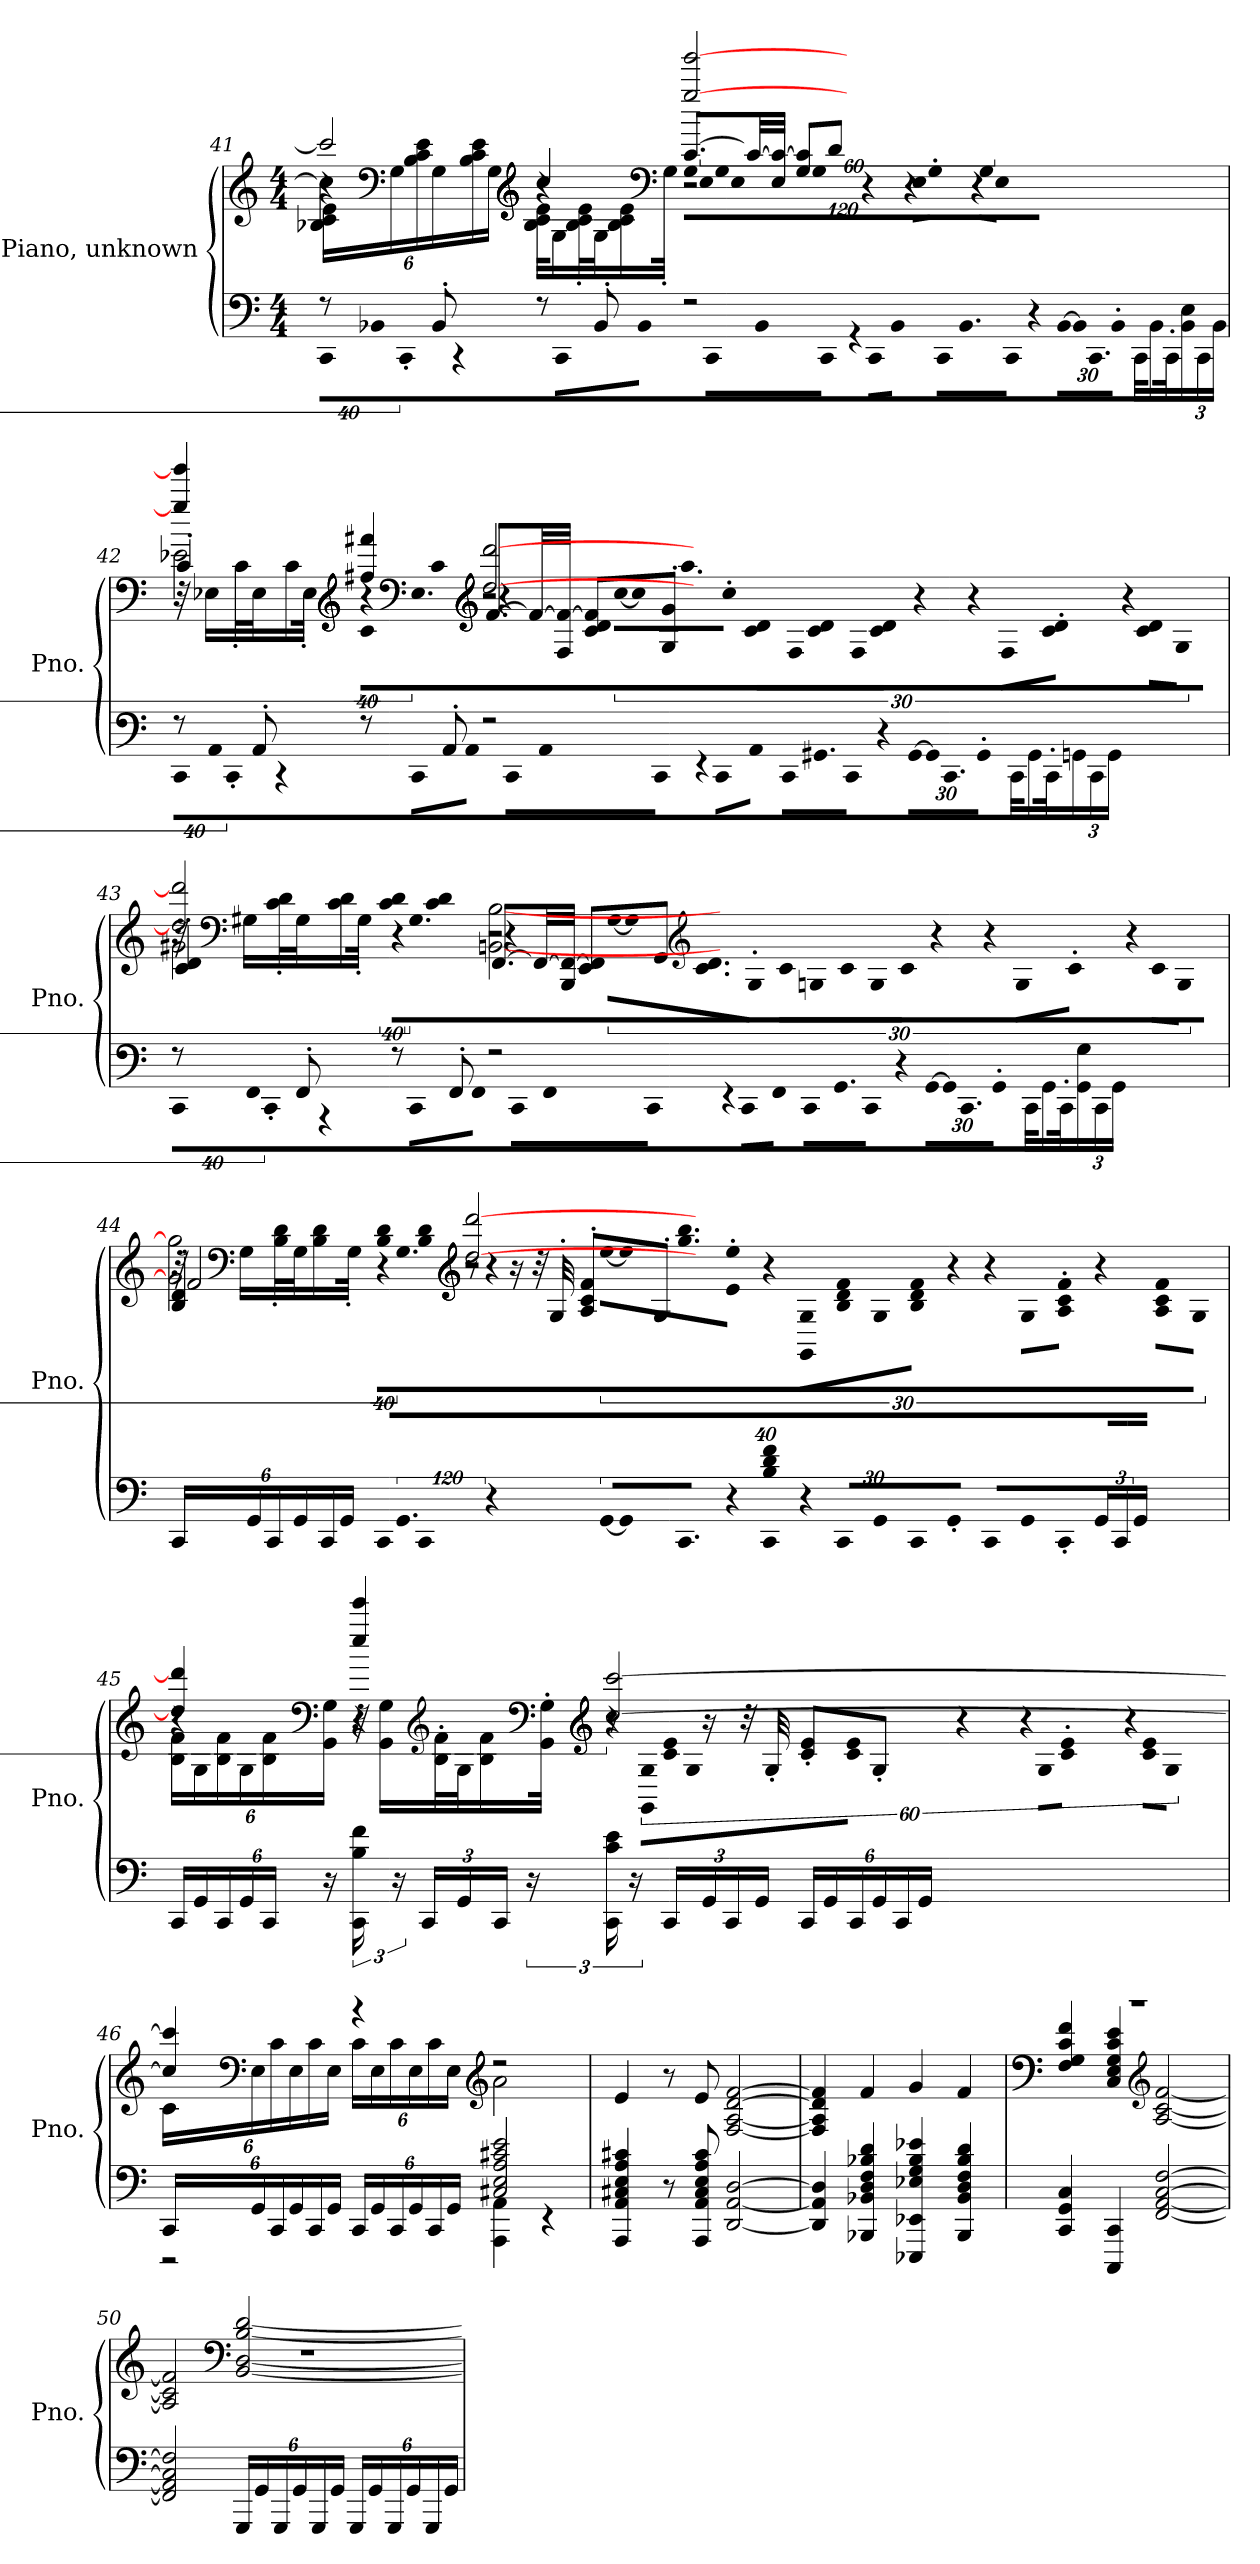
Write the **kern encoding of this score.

**kern	**kern
*part1	*part1
*staff2	*staff1
*I"Piano, unknown	*
*I'Pno.	*
!!LO:PB:g=z
*clefF4	*clefG2
*k[]	*k[]
*M4/4	*M4/4
=41	=41
*^	*
!	!LO:N:vis=32	!
*	*	*^
*	*	*	*^
*	*	*	*	*^
*	*	*	*	*	*Xbrackettup
8r	640%23CC\LLL	2ccc/]	4cc\]	4r	24B-X\ 24c\ 24e\LL
!	!LO:N:vis=32	!	!	!	!
.	640%23BB-X\J	.	.	.	.
*	*	*clefF4	*	*	*
.	.	.	.	.	24G\
!	!LO:N:vis=16	!	!	!	!
.	1920%137CC'\JJ	.	.	.	.
.	.	.	.	.	24B-\ 24c\ 24e\
8BB-'/	.	.	.	.	24G\
!	!LO:N:vis=32	!	!	!	!
.	640%23r	.	.	.	.
.	.	.	.	.	24B-\ 24c\ 24e\
!	!LO:N:vis=32	!	!	!	!
.	640%23CC\LLL	.	.	.	.
.	.	.	.	.	24G\JJ
!	!LO:N:vis=32	!	!	!	!
.	640%23BB-\JJJ	.	.	.	.
*	*	*clefG2	*	*	*
8r	.	.	4r	4cc/	32B-\ 32c\ 32e\KLL
!	!LO:N:vis=32	!	!	!	!
.	640%23CC\LLL	.	.	.	.
.	.	.	.	.	16G\
!	!LO:N:vis=32	!	!	!	!
.	640%23BB-\	.	.	.	.
!	!LO:N:vis=32	!	!	!	!
.	640%23CC\JJJ	.	.	.	.
.	.	.	.	.	32B-\' 32c\' 32e\'L
!	!LO:N:vis=16	!	!	!	!
.	1920%137r	.	.	.	.
8BB-'/	.	.	.	.	32G\J
.	.	.	.	.	16B-\ 16c\ 16e\
!	!LO:N:vis=32	!	!	!	!
.	640%23CC\LLL	.	.	.	.
!	!LO:N:vis=32	!	!	!	!
.	640%23BB-\JJJ	.	.	.	.
*	*	*clefF4	*	*	*
.	.	.	.	.	32G'\JJk
*	*	*	*	*	*brackettup
!	!	!	!	!	!LO:N:vis=16
2r	.	[2gg/ [2ggg/	2r	[8.c/L	1920%107G\LL
!	!LO:N:vis=32	!	!	!	!
.	640%23CC\LLL	.	.	.	.
!	!LO:N:vis=32.	!	!	!	!
.	1920%103BB-\	.	.	.	.
!	!	!	!	!	!LO:N:vis=32
.	.	.	.	.	1920%53E\L
!	!	!	!	!	!LO:N:vis=32
.	.	.	.	.	1920%53G\J
!	!LO:N:vis=64	!	!	!	!
.	960%17CC\JJJk	.	.	.	.
!	!LO:N:vis=64	!	!	!	!
.	960%17r	.	.	.	.
!	!	!	!	!	!LO:N:vis=16
.	.	.	.	.	1920%107E\
!	!LO:N:vis=64	!	!	!	!
.	[960%17BB-\LLLL	.	.	.	.
!	!LO:N:vis=64	!	!	!	!
.	960%17BB-\J]	.	.	.	.
!	!LO:N:vis=32.	!	!	!	!
.	1920%103CC\	.	.	.	.
!	!	!	!	!	!LO:N:vis=16
.	.	.	.	.	1920%107G\JJ
.	.	.	.	32c/LL_	.
!	!LO:N:vis=32	!	!	!	!
.	640%23BB-'\JJJ	.	.	.	.
.	.	.	.	32E/ 32c/_JJJ	.
!	!	!	!	!	!LO:N:vis=16
.	.	.	.	.	1920%107r
.	.	.	.	8G/ 8c/]L	.
.	32CC\KLL	.	.	.	.
!	!	!	!	!	!LO:N:vis=32
.	.	.	.	.	1920%53r
.	16BB-\	.	.	.	.
!	!	!	!	!	!LO:N:vis=32
.	.	.	.	.	1920%53E\KLL
!	!	!	!	!	!LO:N:vis=16
.	.	.	.	.	1920%107G'\JJ
.	32CC'\K	.	.	.	.
.	.	.	.	8d/J	.
*	*Xbrackettup	*	*	*	*
.	24BB-\ 24E\	.	.	.	.
!	!	!	!	!	!LO:N:vis=32
.	.	.	.	.	1920%53r
!	!	!	!	!	!LO:N:vis=32
.	.	.	.	.	1920%53G\KLL
.	24CC\	.	.	.	.
!	!	!	!	!	!LO:N:vis=16
.	.	.	.	.	1920%107E\JJ
.	24BB-\JJ	.	.	.	.
480ryy	.	480ryy	480ryy	480ryy	480ryy
!!LO:LB:g=z	!!	!!	!!
=42	=42	=42	=42	=42	=42
*	*brackettup	*	*	*	*
!	!LO:N:vis=32	!	!	!	!
8r	640%23CC\LLL	4gg/] 4ggg/]	2e-X\	4c'/	32r
.	.	.	.	.	16E-X\LL
!	!LO:N:vis=32	!	!	!	!
.	640%23AA\J	.	.	.	.
!	!LO:N:vis=16	!	!	!	!
.	1920%137CC'\JJ	.	.	.	.
.	.	.	.	.	32c'\L
8AA'/	.	.	.	.	32E-\J
!	!LO:N:vis=32	!	!	!	!
.	640%23r	.	.	.	.
.	.	.	.	.	16c\
!	!LO:N:vis=32	!	!	!	!
.	640%23CC\LLL	.	.	.	.
!	!LO:N:vis=32	!	!	!	!
.	640%23AA\JJJ	.	.	.	.
.	.	.	.	.	32E-'\JJk
*	*	*clefG2	*	*	*
!	!	!	!	!	!LO:N:vis=32
8r	.	4r	.	4ff#X/ 4fff#X/	640%23c\LLL
!	!LO:N:vis=32	!	!	!	!
.	640%23CC\LLL	.	.	.	.
*	*	*clefF4	*	*	*
!	!	!	!	!	!LO:N:vis=32.
.	.	.	.	.	1920%103E-\
!	!LO:N:vis=32	!	!	!	!
.	640%23AA\	.	.	.	.
!	!LO:N:vis=32	!	!	!	!
.	640%23CC\JJJ	.	.	.	.
!	!	!	!	!	!LO:N:vis=64
.	.	.	.	.	960%17c\JJJk
!	!	!	!	!	!LO:N:vis=64
.	.	.	.	.	960%17r
!	!LO:N:vis=16	!	!	!	!
.	1920%137r	.	.	.	.
!	!	!	!	!	!LO:N:vis=64
8AA'/	.	.	.	.	[960%17E-\LLLL
!	!	!	!	!	!LO:N:vis=64
.	.	.	.	.	960%17E-\J]
.	.	.	.	.	1920ryy
!	!	!	!	!	!LO:N:vis=32.
.	.	.	.	.	1920%103c\
!	!LO:N:vis=32	!	!	!	!
.	640%23CC\LLL	.	.	.	.
!	!	!	!	!	!LO:N:vis=32
.	.	.	.	.	640%23E-'\JJJ
!	!LO:N:vis=32	!	!	!	!
.	640%23AA\JJJ	.	.	.	.
*	*	*clefG2	*	*	*
2r	.	[2dd/ [2ddd/	2r	[8.f/L	.
!	!	!	!	!	!LO:N:vis=16
.	.	.	.	.	1920%107c\ 1920%107d\LL
!	!LO:N:vis=32	!	!	!	!
.	640%23CC\LLL	.	.	.	.
!	!LO:N:vis=32.	!	!	!	!
.	1920%103GG#X\	.	.	.	.
!	!	!	!	!	!LO:N:vis=32
.	.	.	.	.	1920%53F\L
!	!	!	!	!	!LO:N:vis=32
.	.	.	.	.	1920%53c\ 1920%53d\J
!	!LO:N:vis=64	!	!	!	!
.	960%17CC\JJJk	.	.	.	.
!	!LO:N:vis=64	!	!	!	!
.	960%17r	.	.	.	.
!	!	!	!	!	!LO:N:vis=16
.	.	.	.	.	1920%107F\
!	!LO:N:vis=64	!	!	!	!
.	[960%17GG#\LLLL	.	.	.	.
!	!LO:N:vis=64	!	!	!	!
.	960%17GG#\J]	.	.	.	.
!	!LO:N:vis=32.	!	!	!	!
.	1920%103CC\	.	.	.	.
!	!	!	!	!	!LO:N:vis=16
.	.	.	.	.	1920%107c\ 1920%107d\JJ
.	.	.	.	32f/LL_	.
!	!LO:N:vis=32	!	!	!	!
.	640%23GG#'\JJJ	.	.	.	.
.	.	.	.	32F/ 32f/_JJJ	.
!	!	!	!	!	!LO:N:vis=16
.	.	.	.	.	1920%107r
.	.	.	.	8c/ 8d/ 8f/]L	.
.	32CC\KLL	.	.	.	.
!	!	!	!	!	!LO:N:vis=32
.	.	.	.	.	1920%53r
.	16GG#\	.	.	.	.
!	!	!	!	!	!LO:N:vis=32
.	.	.	.	.	1920%53F\KLL
!	!	!	!	!	!LO:N:vis=16
.	.	.	.	.	1920%107c\' 1920%107d\'JJ
.	32CC'\K	.	.	.	.
.	.	.	.	8G/' 8g/'J	.
*	*Xbrackettup	*	*	*	*
.	24GGn\	.	.	.	.
!	!	!	!	!	!LO:N:vis=32
.	.	.	.	.	1920%53r
!	!	!	!	!	!LO:N:vis=32
.	.	.	.	.	1920%53c\ 1920%53d\KLL
.	24CC\	.	.	.	.
!	!	!	!	!	!LO:N:vis=16
.	.	.	.	.	1920%107G\JJ
.	24GG\JJ	.	.	.	.
480ryy	.	640ryy	640ryy	640ryy	.
.	.	.	.	.	640ryy
.	.	1920ryy	1920ryy	1920ryy	.
!!LO:LB:g=z	!!	!!	!!
=43	=43	=43	=43	=43	=43
*	*brackettup	*	*	*	*
!	!LO:N:vis=32	!	!	!	!
8r	640%23CC\LLL	2dd/] 2ddd/]	2g#X\	4c/' 4d/'	32r
*	*	*clefF4	*	*	*
.	.	.	.	.	16G#X\LL
!	!LO:N:vis=32	!	!	!	!
.	640%23FF\J	.	.	.	.
!	!LO:N:vis=16	!	!	!	!
.	1920%137CC'\JJ	.	.	.	.
.	.	.	.	.	32c\' 32d\'L
8FF'/	.	.	.	.	32G#\J
!	!LO:N:vis=32	!	!	!	!
.	640%23r	.	.	.	.
.	.	.	.	.	16c\ 16d\
!	!LO:N:vis=32	!	!	!	!
.	640%23CC\LLL	.	.	.	.
!	!LO:N:vis=32	!	!	!	!
.	640%23FF\JJJ	.	.	.	.
.	.	.	.	.	32G#'\JJk
!	!	!	!	!	!LO:N:vis=32
8r	.	.	.	4r	640%23c\ 640%23d\LLL
!	!LO:N:vis=32	!	!	!	!
.	640%23CC\LLL	.	.	.	.
!	!	!	!	!	!LO:N:vis=32.
.	.	.	.	.	1920%103G#\
!	!LO:N:vis=32	!	!	!	!
.	640%23FF\	.	.	.	.
!	!LO:N:vis=32	!	!	!	!
.	640%23CC\JJJ	.	.	.	.
!	!	!	!	!	!LO:N:vis=64
.	.	.	.	.	960%17c\ 960%17d\JJJk
!	!	!	!	!	!LO:N:vis=64
.	.	.	.	.	960%17r
!	!LO:N:vis=16	!	!	!	!
.	1920%137r	.	.	.	.
!	!	!	!	!	!LO:N:vis=64
8FF'/	.	.	.	.	[960%17G#\LLLL
!	!	!	!	!	!LO:N:vis=64
.	.	.	.	.	960%17G#\J]
.	.	.	.	.	1920ryy
*	*	*clefG2	*	*	*
!	!	!	!	!	!LO:N:vis=32.
.	.	.	.	.	1920%103c\ 1920%103d\
!	!LO:N:vis=32	!	!	!	!
.	640%23CC\LLL	.	.	.	.
!	!	!	!	!	!LO:N:vis=32
.	.	.	.	.	640%23G#'\JJJ
!	!LO:N:vis=32	!	!	!	!
.	640%23FF\JJJ	.	.	.	.
2r	.	2r	[2gn\ [2gg\	[8.d/L	.
!	!	!	!	!	!LO:N:vis=16
.	.	.	.	.	1920%107c\LL
!	!LO:N:vis=32	!	!	!	!
.	640%23CC\LLL	.	.	.	.
!	!LO:N:vis=32.	!	!	!	!
.	1920%103GG\	.	.	.	.
!	!	!	!	!	!LO:N:vis=32
.	.	.	.	.	1920%53Gn\L
!	!	!	!	!	!LO:N:vis=32
.	.	.	.	.	1920%53c\J
!	!LO:N:vis=64	!	!	!	!
.	960%17CC\JJJk	.	.	.	.
!	!LO:N:vis=64	!	!	!	!
.	960%17r	.	.	.	.
!	!	!	!	!	!LO:N:vis=16
.	.	.	.	.	1920%107G\
!	!LO:N:vis=64	!	!	!	!
.	[960%17GG\LLLL	.	.	.	.
!	!LO:N:vis=64	!	!	!	!
.	960%17GG\J]	.	.	.	.
!	!LO:N:vis=32.	!	!	!	!
.	1920%103CC\	.	.	.	.
!	!	!	!	!	!LO:N:vis=16
.	.	.	.	.	1920%107c\JJ
.	.	.	.	32d/LL_	.
!	!LO:N:vis=32	!	!	!	!
.	640%23GG'\JJJ	.	.	.	.
.	.	.	.	32G/ 32d/_JJJ	.
!	!	!	!	!	!LO:N:vis=16
.	.	.	.	.	1920%107r
.	.	.	.	8c/ 8d/]L	.
.	32CC\KLL	.	.	.	.
!	!	!	!	!	!LO:N:vis=32
.	.	.	.	.	1920%53r
.	16GG\	.	.	.	.
!	!	!	!	!	!LO:N:vis=32
.	.	.	.	.	1920%53G\KLL
!	!	!	!	!	!LO:N:vis=16
.	.	.	.	.	1920%107c'\JJ
.	32CC'\K	.	.	.	.
.	.	.	.	8e/J	.
*	*Xbrackettup	*	*	*	*
.	24GG\ 24G\	.	.	.	.
!	!	!	!	!	!LO:N:vis=32
.	.	.	.	.	1920%53r
!	!	!	!	!	!LO:N:vis=32
.	.	.	.	.	1920%53c\KLL
.	24CC\	.	.	.	.
!	!	!	!	!	!LO:N:vis=16
.	.	.	.	.	1920%107G\JJ
.	24GG\JJ	.	.	.	.
480ryy	.	640ryy	640ryy	640ryy	.
.	.	.	.	.	640ryy
.	.	1920ryy	1920ryy	1920ryy	.
*v	*v	*	*	*	*
!!LO:LB:g=z	!!	!!	!!
=44	=44	=44	=44	=44
24CC/LL	4B/' 4d/'	2g\] 2gg\]	2f/	32r
*	*clefF4	*	*	*
.	.	.	.	16G\LL
24GG/	.	.	.	.
24CC/	.	.	.	.
.	.	.	.	32B\' 32d\'L
24GG/	.	.	.	32G\J
.	.	.	.	16B\ 16d\
24CC/	.	.	.	.
24GG/JJ	.	.	.	.
.	.	.	.	32G'\JJk
*brackettup	*	*	*	*
!LO:N:vis=32	!	!	!	!LO:N:vis=32
640%23CC/LLL	4r	.	.	640%23B\ 640%23d\LLL
!LO:N:vis=32.	!	!	!	!LO:N:vis=32.
1920%103GG/	.	.	.	1920%103G\
!LO:N:vis=64	!	!	!	!LO:N:vis=64
960%17CC/JJJk	.	.	.	960%17B\ 960%17d\JJJk
!LO:N:vis=64	!	!	!	!LO:N:vis=64
960%17r	.	.	.	960%17r
!LO:N:vis=64	!	!	!	!LO:N:vis=64
[960%17GG/LLLL	.	.	.	[960%17G\LLLL
!LO:N:vis=64	!	!	!	!LO:N:vis=64
960%17GG/J]	.	.	.	960%17G\J]
1920ryy	.	.	.	1920ryy
!LO:N:vis=32.	!	!	!	!LO:N:vis=32.
1920%103CC/JJJ	.	.	.	1920%103B\ 1920%103d\
!LO:N:vis=32	!	!	!	!LO:N:vis=32
640%23r	.	.	.	640%23GG\' 640%23G\'JJJ
*	*clefG2	*	*	*
.	[2dd/ [2ddd/	2r	8r	.
!	!	!	!	!LO:N:vis=16
24CC\ 24B\ 24d\ 24f\	.	.	.	1920%107r
24r	.	.	.	.
!	!	!	!	!LO:N:vis=32
.	.	.	.	1920%53GG\ 1920%53G\LLL
!	!	!	!	!LO:N:vis=32
24CC/LL	.	.	.	1920%53B\ 1920%53d\ 1920%53f\J
!	!	!	!	!LO:N:vis=16
.	.	.	.	1920%107G\
.	.	.	16r	.
32GG/K	.	.	.	.
16CC/	.	.	.	.
!	!	!	!	!LO:N:vis=16
.	.	.	.	1920%107B\ 1920%107d\ 1920%107f\JJ
.	.	.	32r	.
.	.	.	32G'/	.
32GG'/JJk	.	.	.	.
!	!	!	!	!LO:N:vis=16
.	.	.	.	1920%107r
.	.	.	8A/' 8c/' 8f/'L	.
32CC/KLL	.	.	.	.
!	!	!	!	!LO:N:vis=32
.	.	.	.	1920%53r
16GG/	.	.	.	.
!	!	!	!	!LO:N:vis=32
.	.	.	.	1920%53G\KLL
!	!	!	!	!LO:N:vis=16
.	.	.	.	1920%107A\' 1920%107c\' 1920%107f\'JJ
32CC'/K	.	.	.	.
.	.	.	8G'/J	.
*Xbrackettup	*	*	*	*
24GG/	.	.	.	.
!	!	!	!	!LO:N:vis=32
.	.	.	.	1920%53r
!	!	!	!	!LO:N:vis=32
24CC/	.	.	.	1920%53A\ 1920%53c\ 1920%53f\KLL
!	!	!	!	!LO:N:vis=16
.	.	.	.	1920%107G\JJ
24GG/JJ	.	.	.	.
.	1920ryy	1920ryy	1920ryy	.
*	*	*	*v	*v
!!LO:LB:g=z
=45	=45	=45	=45
*	*	*	*Xbrackettup
24CC/LL	4dd/] 4ddd/]	4r	24B\ 24f\LL
24GG/	.	.	24G\
24CC/	.	.	24B\ 24f\
*brackettup	*	*	*
24GG/	.	.	24G\
24CC/JJ	.	.	24B\ 24f\
*	*clefF4	*	*
24r	.	.	24GG\ 24G\JJ
24CC\ 24B\ 24f\	4r	4ee/ 4eee/	32r
.	.	.	16GG\ 16G\LL
24r	.	.	.
24CC/LL	.	.	.
*	*clefG2	*	*
.	.	.	32B\' 32f\'L
24GG/	.	.	32G\J
.	.	.	16B\ 16f\
24CC/JJ	.	.	.
24r	.	.	.
*	*clefF4	*	*
.	.	.	32GG\' 32G\'JJk
*	*clefG2	*	*
*	*	*	*brackettup
!	!	!	!LO:N:vis=16
24CC\ 24c\ 24e\	[2cc/ [2ccc/	8r	1920%107r
24r	.	.	.
!	!	!	!LO:N:vis=32
.	.	.	1920%53GG\ 1920%53G\LLL
!	!	!	!LO:N:vis=32
24CC/LL	.	.	1920%53c\ 1920%53e\J
!	!	!	!LO:N:vis=16
.	.	.	1920%107G\
*Xbrackettup	*	*	*
24GG/	.	16r	.
!	!	!	!LO:N:vis=16
24CC/	.	.	1920%107c\ 1920%107e\JJ
.	.	32r	.
24GG/JJ	.	.	.
.	.	32G'/	.
!	!	!	!LO:N:vis=16
.	.	.	1920%107r
24CC/LL	.	8c/' 8e/'L	.
!	!	!	!LO:N:vis=32
.	.	.	1920%53r
24GG/	.	.	.
!	!	!	!LO:N:vis=32
.	.	.	1920%53G\KLL
!	!	!	!LO:N:vis=16
24CC/	.	.	1920%107c\' 1920%107e\'JJ
24GG/	.	8G'/J	.
!	!	!	!LO:N:vis=32
.	.	.	1920%53r
!	!	!	!LO:N:vis=32
24CC/	.	.	1920%53c\ 1920%53e\KLL
!	!	!	!LO:N:vis=16
.	.	.	1920%107G\JJ
24GG/JJ	.	.	.
*	*	*v	*v
!!LO:LB:g=z
=46	=46	=46
*^	*	*
*	*	*	*Xbrackettup
24CC/LL	2r	4cc/] 4ccc/]	24c\LL
*	*	*clefF4	*
24GG/	.	.	24E\
24CC/	.	.	24c\
24GG/	.	.	24E\
24CC/	.	.	24c\
24GG/JJ	.	.	24E\JJ
24CC/LL	.	4r	24c\LL
24GG/	.	.	24E\
24CC/	.	.	24c\
24GG/	.	.	24E\
24CC/	.	.	24c\
24GG/JJ	.	.	24E\JJ
*	*	*clefG2	*
2C#X/ 2E/ 2A/ 2c#X/ 2e/	4AAA\ 4AA\	2r	2a\
.	4r	.	.
*v	*v	*	*
*	*v	*v
=47	=47
4AAA/ 4AA/ 4C#X/ 4E/ 4A/ 4c#X/	4e/
8r	8r
8AAA/ 8AA/ 8C#/ 8E/ 8A/ 8c#/	8e/
[2DD/ [2AA/ [2D/	[2F/ [2A/ [2d/ [2f/
=48	=48
4DD/] 4AA/] 4D/]	4F/] 4A/] 4d/] 4f/]
4BBB-X/ 4BB-X/ 4D/ 4F/ 4B-X/ 4d/	4f/
4EEE-X/ 4EE-X/ 4E-X/ 4G/ 4B-/ 4e-X/	4g/
4BBB-/ 4BB-/ 4D/ 4F/ 4B-/ 4d/	4f/
=49	=49
*	*clefF4
*	*^
4CC/ 4GG/ 4C/	1r	4F/ 4G/ 4c/ 4f/
4CCC/ 4CC/	.	4C/ 4E/ 4G/ 4c/ 4e/
*	*clefG2	*
[2FF/ [2AA/ [2C/ [2F/	.	[2A/ [2c/ [2f/
!!LO:PB:g=z	!!
=50	=50	=50
2FF/] 2AA/] 2C/] 2F/]	1r	2A/] 2c/] 2f/]
*	*clefF4	*
24GGG/LL	.	[2BB/ [2D/ [2B/ [2d/
24GG/	.	.
24GGG/	.	.
24GG/	.	.
24GGG/	.	.
24GG/JJ	.	.
24GGG/LL	.	.
24GG/	.	.
24GGG/	.	.
24GG/	.	.
24GGG/	.	.
24GG/JJ	.	.
*	*v	*v
=	=
*-	*-
